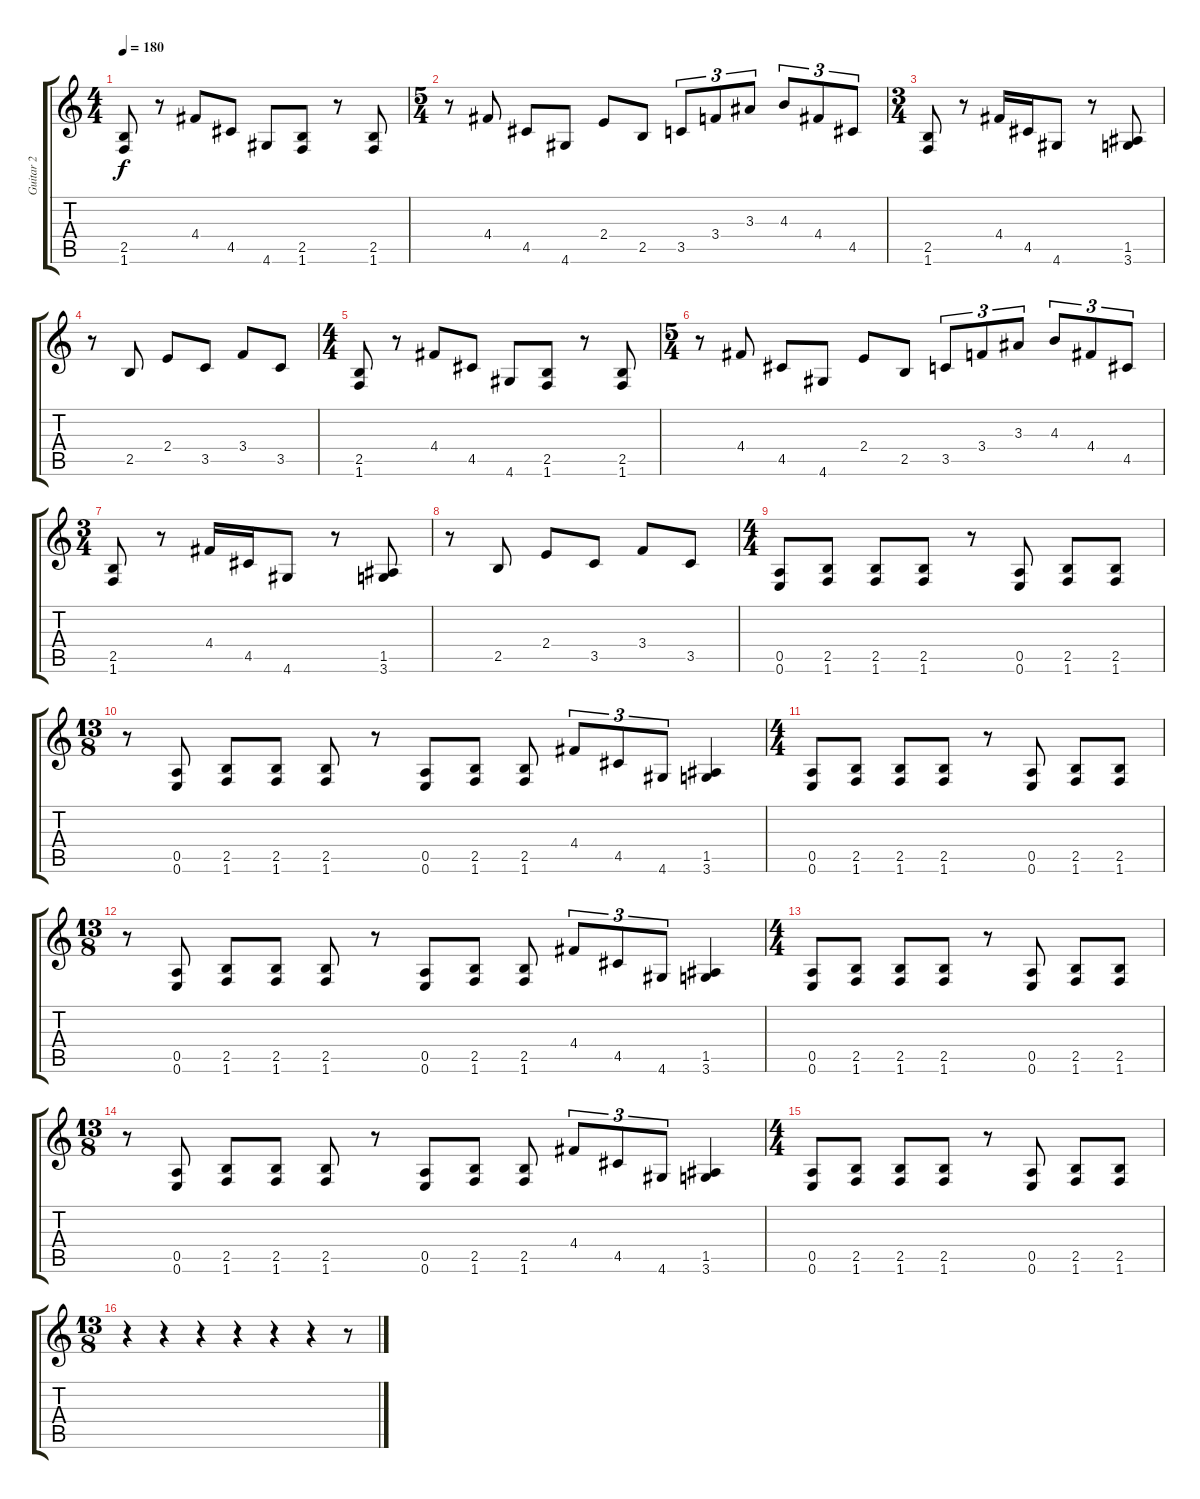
\track ("Guitar 2" "Guitar 2") {instrument distortionguitar}
\staff {score tabs}
\tuning (E4 B3 G3 D3 A2 E2) {hide}
\ts (4 4)
\tempo 180
\clef g2
\ks c
(2.5 1.6).8{dy f instrument distortionguitar} r.8 4.4.8 4.5.8 4.6.8 (2.5 1.6).8 r.8 (2.5 1.6).8 |
\ts (5 4)
r.8 4.4.8 4.5.8 4.6.8 2.4.8 2.5.8 3.5.8{tu (3 2)} 3.4.8{tu (3 2)} 3.3.8{tu (3 2)} 4.3.8{tu (3 2)} 4.4.8{tu (3 2)} 4.5.8{tu (3 2)} |
\ts (3 4)
(2.5 1.6).8 r.8 4.4.16 4.5.16 4.6.8 r.8 (1.5 3.6).8 |
r.8 2.5.8 2.4.8 3.5.8 3.4.8 3.5.8 |
\ts (4 4)
(2.5 1.6).8 r.8 4.4.8 4.5.8 4.6.8 (2.5 1.6).8 r.8 (2.5 1.6).8 |
\ts (5 4)
r.8 4.4.8 4.5.8 4.6.8 2.4.8 2.5.8 3.5.8{tu (3 2)} 3.4.8{tu (3 2)} 3.3.8{tu (3 2)} 4.3.8{tu (3 2)} 4.4.8{tu (3 2)} 4.5.8{tu (3 2)} |
\ts (3 4)
(2.5 1.6).8 r.8 4.4.16 4.5.16 4.6.8 r.8 (1.5 3.6).8 |
r.8 2.5.8 2.4.8 3.5.8 3.4.8 3.5.8 |
\ts (4 4)
(0.5 0.6).8 (2.5 1.6).8 (2.5 1.6).8 (2.5 1.6).8 r.8 (0.5 0.6).8 (2.5 1.6).8 (2.5 1.6).8 |
\ts (13 8)
r.8 (0.5 0.6).8 (2.5 1.6).8 (2.5 1.6).8 (2.5 1.6).8 r.8 (0.5 0.6).8 (2.5 1.6).8 (2.5 1.6).8 4.4.8{tu (3 2)} 4.5.8{tu (3 2)} 4.6.8{tu (3 2)} (1.5 3.6).4 |
\ts (4 4)
(0.5 0.6).8 (2.5 1.6).8 (2.5 1.6).8 (2.5 1.6).8 r.8 (0.5 0.6).8 (2.5 1.6).8 (2.5 1.6).8 |
\ts (13 8)
r.8 (0.5 0.6).8 (2.5 1.6).8 (2.5 1.6).8 (2.5 1.6).8 r.8 (0.5 0.6).8 (2.5 1.6).8 (2.5 1.6).8 4.4.8{tu (3 2)} 4.5.8{tu (3 2)} 4.6.8{tu (3 2)} (1.5 3.6).4 |
\ts (4 4)
(0.5 0.6).8 (2.5 1.6).8 (2.5 1.6).8 (2.5 1.6).8 r.8 (0.5 0.6).8 (2.5 1.6).8 (2.5 1.6).8 |
\ts (13 8)
r.8 (0.5 0.6).8 (2.5 1.6).8 (2.5 1.6).8 (2.5 1.6).8 r.8 (0.5 0.6).8 (2.5 1.6).8 (2.5 1.6).8 4.4.8{tu (3 2)} 4.5.8{tu (3 2)} 4.6.8{tu (3 2)} (1.5 3.6).4 |
\ts (4 4)
(0.5 0.6).8 (2.5 1.6).8 (2.5 1.6).8 (2.5 1.6).8 r.8 (0.5 0.6).8 (2.5 1.6).8 (2.5 1.6).8 |
\ts (13 8)
r.4 r.4 r.4 r.4 r.4 r.4 r.8
